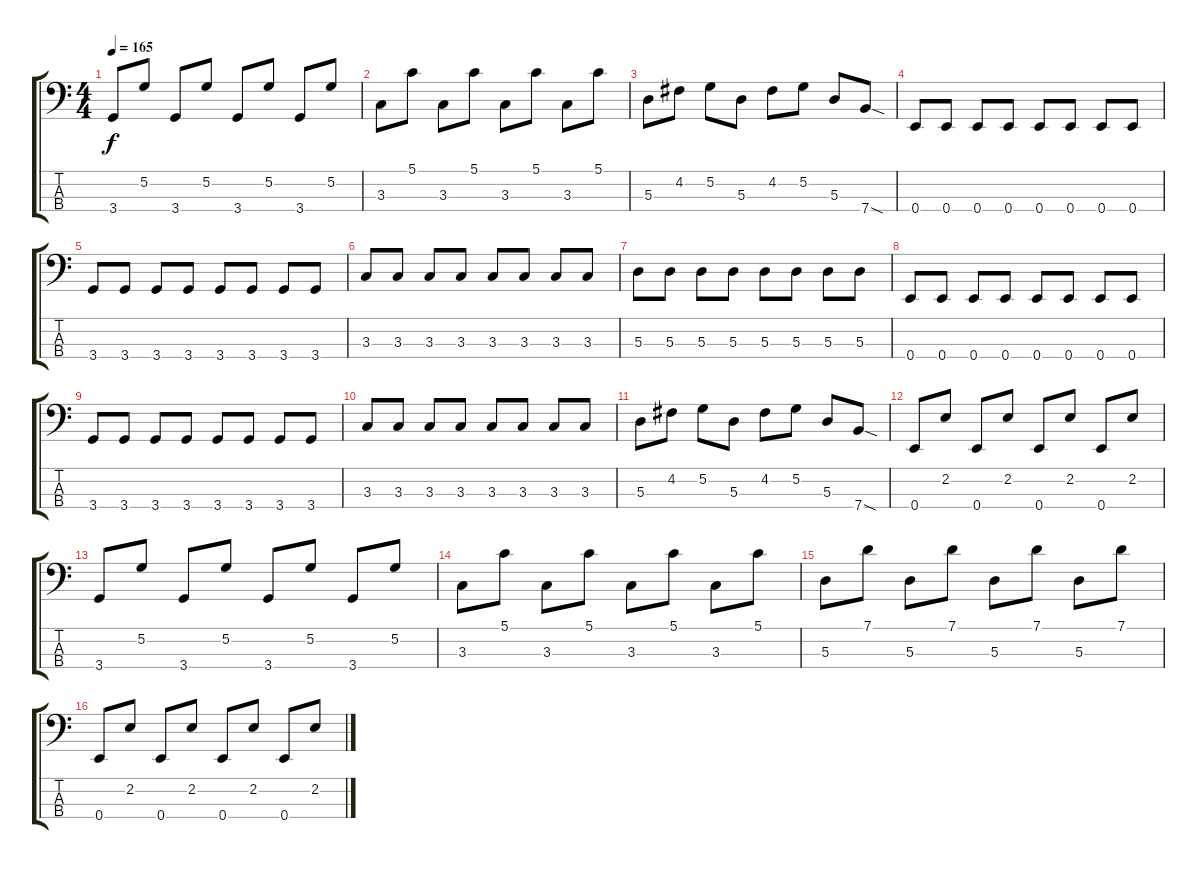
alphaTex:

\track "" {instrument electricbassfinger}
\staff {score tabs}
\tuning (G2 D2 A1 E1) {hide}
\ts (4 4)
\tempo 165
\clef f4
\ks c
3.4.8{dy f} 5.2.8 3.4.8 5.2.8 3.4.8 5.2.8 3.4.8 5.2.8 |
3.3.8 5.1.8 3.3.8 5.1.8 3.3.8 5.1.8 3.3.8 5.1.8 |
5.3.8 4.2.8 5.2.8 5.3.8 4.2.8 5.2.8 5.3.8 7.4{sod}.8 |
0.4.8 0.4.8 0.4.8 0.4.8 0.4.8 0.4.8 0.4.8 0.4.8 |
3.4.8 3.4.8 3.4.8 3.4.8 3.4.8 3.4.8 3.4.8 3.4.8 |
3.3.8 3.3.8 3.3.8 3.3.8 3.3.8 3.3.8 3.3.8 3.3.8 |
5.3.8 5.3.8 5.3.8 5.3.8 5.3.8 5.3.8 5.3.8 5.3.8 |
0.4.8 0.4.8 0.4.8 0.4.8 0.4.8 0.4.8 0.4.8 0.4.8 |
3.4.8 3.4.8 3.4.8 3.4.8 3.4.8 3.4.8 3.4.8 3.4.8 |
3.3.8 3.3.8 3.3.8 3.3.8 3.3.8 3.3.8 3.3.8 3.3.8 |
5.3.8 4.2.8 5.2.8 5.3.8 4.2.8 5.2.8 5.3.8 7.4{sod}.8 |
0.4.8 2.2.8 0.4.8 2.2.8 0.4.8 2.2.8 0.4.8 2.2.8 |
3.4.8 5.2.8 3.4.8 5.2.8 3.4.8 5.2.8 3.4.8 5.2.8 |
3.3.8 5.1.8 3.3.8 5.1.8 3.3.8 5.1.8 3.3.8 5.1.8 |
5.3.8 7.1.8 5.3.8 7.1.8 5.3.8 7.1.8 5.3.8 7.1.8 |
0.4.8 2.2.8 0.4.8 2.2.8 0.4.8 2.2.8 0.4.8 2.2.8
